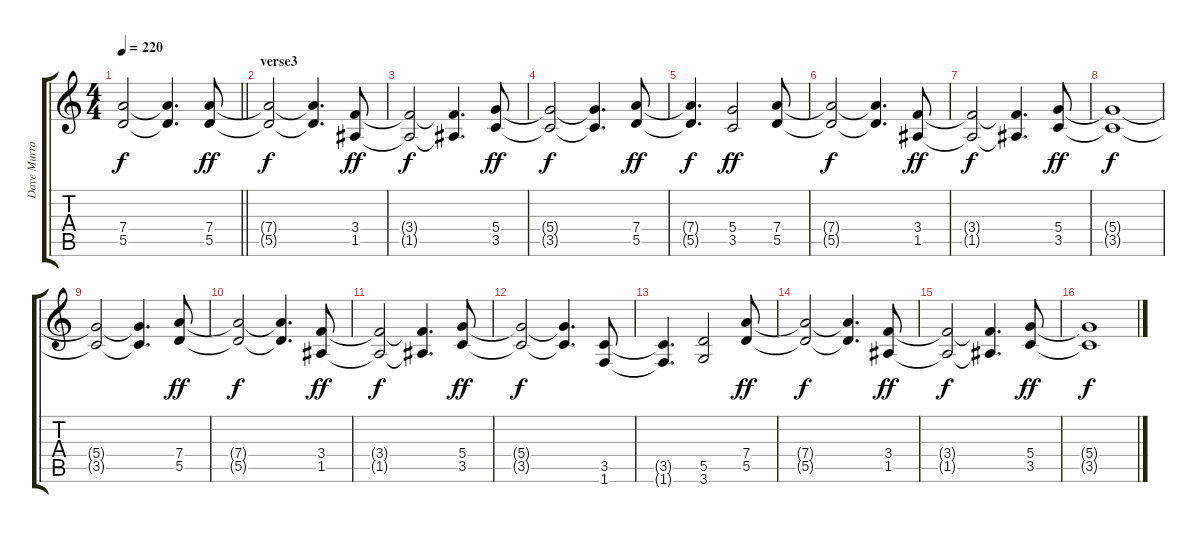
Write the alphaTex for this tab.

\track ("Dave Murray" "Dave Murra") {instrument distortionguitar}
\staff {score tabs}
\tuning (E4 B3 G3 D3 A2 E2) {hide}
\ts (4 4)
\tempo 220
\clef g2
\barLineRight lightlight
\ks c
(7.4{t} 5.5{t}).2{dy f} (7.4{t} 5.5{t}).4{d} (7.4 5.5).8{dy ff} |
\section ("" "verse3")
(7.4{t} 5.5{t}).2{dy f} (7.4{t} 5.5{t}).4{d} (3.4 1.5).8{dy ff} |
(3.4{t} 1.5{t}).2{dy f} (3.4{t} 1.5{t}).4{d} (5.4 3.5).8{dy ff} |
(5.4{t} 3.5{t}).2{dy f} (5.4{t} 3.5{t}).4{d} (7.4 5.5).8{dy ff} |
(7.4{t} 5.5{t}).4{d dy f} (5.4 3.5).2{dy ff} (7.4 5.5).8 |
(7.4{t} 5.5{t}).2{dy f} (7.4{t} 5.5{t}).4{d} (3.4 1.5).8{dy ff} |
(3.4{t} 1.5{t}).2{dy f} (3.4{t} 1.5{t}).4{d} (5.4 3.5).8{dy ff} |
(5.4{t} 3.5{t}).1{dy f} |
(5.4{t} 3.5{t}).2 (5.4{t} 3.5{t}).4{d} (7.4 5.5).8{dy ff} |
(7.4{t} 5.5{t}).2{dy f} (7.4{t} 5.5{t}).4{d} (3.4 1.5).8{dy ff} |
(3.4{t} 1.5{t}).2{dy f} (3.4{t} 1.5{t}).4{d} (5.4 3.5).8{dy ff} |
(5.4{t} 3.5{t}).2{dy f} (5.4{t} 3.5{t}).4{d} (3.5 1.6).8 |
(3.5{t} 1.6{t}).4{d} (5.5 3.6).2 (7.4 5.5).8{dy ff} |
(7.4{t} 5.5{t}).2{dy f} (7.4{t} 5.5{t}).4{d} (3.4 1.5).8{dy ff} |
(3.4{t} 1.5{t}).2{dy f} (3.4{t} 1.5{t}).4{d} (5.4 3.5).8{dy ff} |
(5.4{t} 3.5{t}).1{dy f}
